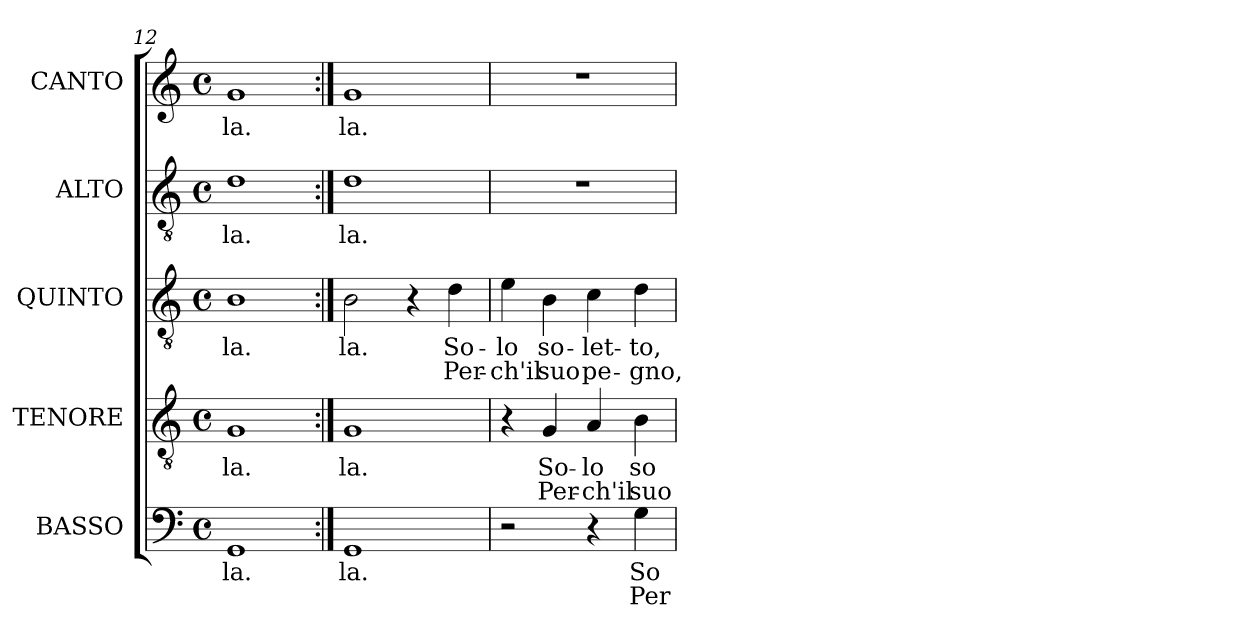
**kern	**text	**text	**kern	**text	**text	**kern	**text	**text	**kern	**text	**kern	**text
*part5	*part5	*part5	*part4	*part4	*part4	*part3	*part3	*part3	*part2	*part2	*part1	*part1
*staff5	*staff5	*staff5	*staff4	*staff4	*staff4	*staff3	*staff3	*staff3	*staff2	*staff2	*staff1	*staff1
*I"BASSO	*	*	*I"TENORE	*	*	*I"QUINTO	*	*	*I"ALTO	*	*I"CANTO	*
*I'B	*	*	*I'T	*	*	*	*	*	*I'A.	*	*	*
*clefF4	*	*	*clefGv2	*	*	*clefGv2	*	*	*clefGv2	*	*clefG2	*
*	*	*	*ITrd7c12	*	*	*ITrd7c12	*	*	*ITrd7c12	*	*	*
*k[]	*	*	*k[]	*	*	*k[]	*	*	*k[]	*	*k[]	*
*C:	*	*	*C:	*	*	*C:	*	*	*C:	*	*C:	*
*M4/4	*	*	*M4/4	*	*	*M4/4	*	*	*M4/4	*	*M4/4	*
*met(c)	*	*	*met(c)	*	*	*met(c)	*	*	*met(c)	*	*met(c)	*
=12	=12	=12	=12	=12	=12	=12	=12	=12	=12	=12	=12	=12
!	!LO:LY:b:color=#000000	!	!	!	!	!	!	!	!	!	!	!
!	!	!	!	!LO:LY:b:color=#000000	!	!	!	!	!	!	!	!
!	!	!	!	!	!	!	!LO:LY:b:color=#000000	!	!	!	!	!
!	!	!	!	!	!	!	!	!	!	!LO:LY:b:color=#000000	!	!
!	!	!	!	!	!	!	!	!	!	!	!	!LO:LY:b:color=#000000
1GGi	la.	.	1GGi	la.	.	1BBi	la.	.	1Di	la.	1gi	la.
=13:|!	=13:|!	=13:|!	=13:|!	=13:|!	=13:|!	=13:|!	=13:|!	=13:|!	=13:|!	=13:|!	=13:|!	=13:|!
!	!LO:LY:b:color=#000000	!	!	!	!	!	!	!	!	!	!	!
!	!	!	!	!LO:LY:b:color=#000000	!	!	!	!	!	!	!	!
!	!	!	!	!	!	!	!LO:LY:b:color=#000000	!	!	!	!	!
!	!	!	!	!	!	!	!	!	!	!LO:LY:b:color=#000000	!	!
!	!	!	!	!	!	!	!	!	!	!	!	!LO:LY:b:color=#000000
1GGi	la.	.	1GGi	la.	.	2BBi\	la.	.	1Di	la.	1gi	la.
.	.	.	.	.	.	4r	.	.	.	.	.	.
!	!	!	!	!	!	!	!LO:LY:b:color=#000000	!LO:LY:b:color=#000000	!	!	!	!
.	.	.	.	.	.	4Di\	So-	Per-	.	.	.	.
=14	=14	=14	=14	=14	=14	=14	=14	=14	=14	=14	=14	=14
!	!	!	!	!	!	!	!LO:LY:b:color=#000000	!LO:LY:b:color=#000000	!	!	!	!
2r	.	.	4r	.	.	4Ei\	-lo	-ch'il	1r	.	1r	.
!	!	!	!	!LO:LY:b:color=#000000	!LO:LY:b:color=#000000	!	!	!	!	!	!	!
!	!	!	!	!	!	!	!LO:LY:b:color=#000000	!LO:LY:b:color=#000000	!	!	!	!
.	.	.	4GGi/	So-	Per-	4BBi\	so-	suo	.	.	.	.
!	!	!	!	!LO:LY:b:color=#000000	!LO:LY:b:color=#000000	!	!	!	!	!	!	!
!	!	!	!	!	!	!	!LO:LY:b:color=#000000	!LO:LY:b:color=#000000	!	!	!	!
4r	.	.	4AAi/	-lo	-ch'il	4Ci\	-let-	pe-	.	.	.	.
!	!LO:LY:b:color=#000000	!LO:LY:b:color=#000000	!	!	!	!	!	!	!	!	!	!
!	!	!	!	!LO:LY:b:color=#000000	!LO:LY:b:color=#000000	!	!	!	!	!	!	!
!	!	!	!	!	!	!	!LO:LY:b:color=#000000	!LO:LY:b:color=#000000	!	!	!	!
4Gi\	So-	Per-	4BBi\	so-	suo	4Di\	-to,	-gno,	.	.	.	.
=	=	=	=	=	=	=	=	=	=	=	=	=
*-	*-	*-	*-	*-	*-	*-	*-	*-	*-	*-	*-	*-
